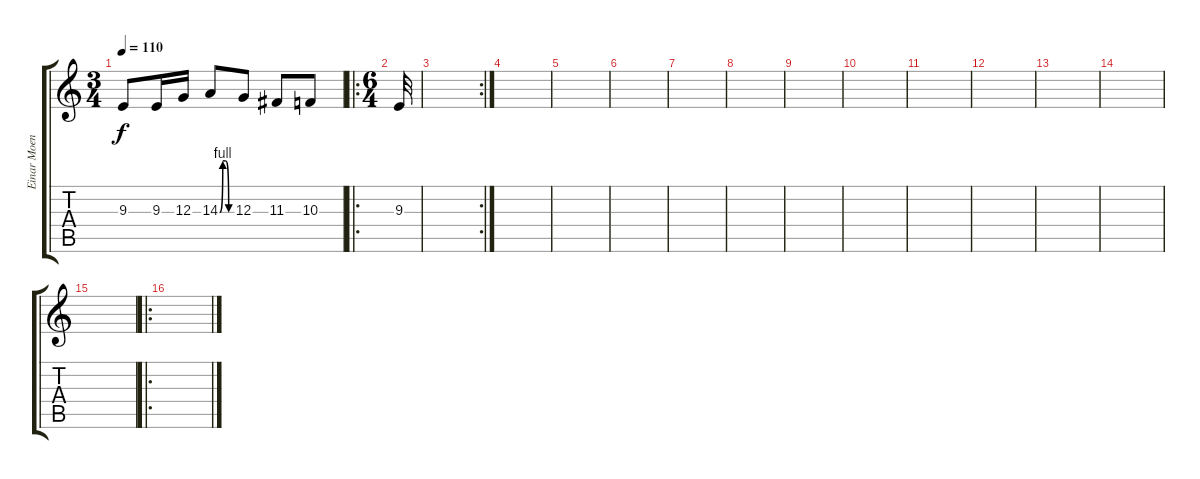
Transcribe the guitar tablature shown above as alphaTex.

\track ("Einar Moen " "Einar Moen") {instrument pad1newage}
\staff {score tabs}
\tuning (E4 B3 G3 D3 A2 E2) {hide}
\ts (3 4)
\tempo 110
\clef g2
\ks c
9.3.8{dy f instrument violin} 9.3.16 12.3.16 14.3{be (custom 0 0 15 4 30 4 45 0 60 0)}.8 12.3.8 11.3.8 10.3.8 |
\ro
\ts (6 4)
9.3.32 |
\rc 2
|
|
|
|
|
|
|
|
|
|
|
|
|
\ro
